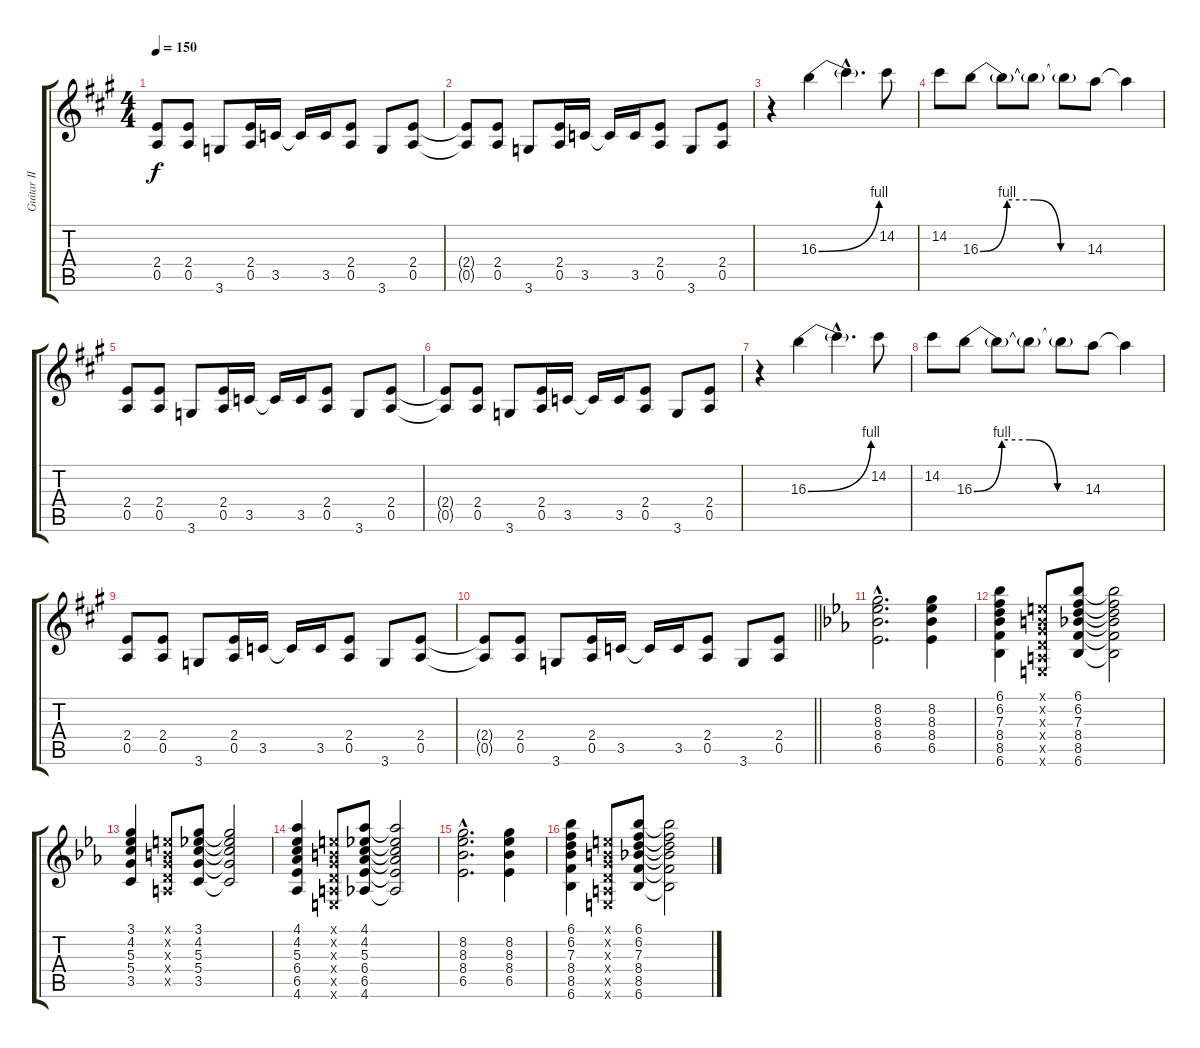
\track ("Guitar II" "Guitar II") {instrument distortionguitar}
\staff {score tabs}
\tuning (E4 B3 G3 D3 A2 E2) {hide}
\ts (4 4)
\tempo 150
\clef g2
\ks a
(2.4 0.5).8{dy f} (2.4 0.5).8 3.6.8 (2.4 0.5).16 3.5.16 3.5{t}.16 3.5.16 (2.4 0.5).8 3.6.8 (2.4 0.5).8 |
(2.4{t} 0.5{t}).8 (2.4 0.5).8 3.6.8 (2.4 0.5).16 3.5.16 3.5{t}.16 3.5.16 (2.4 0.5).8 3.6.8 (2.4 0.5).8 |
r.4 16.3{be (bend 0 0 60 4)}.4 16.3{hac t}.4{d} 14.2.8 |
14.2.8 16.3{be (custom 0 0 15 4 30 4 45 0 60 0)}.8 16.3{t}.8 16.3{t}.8 16.3{t}.8 14.3.8 14.3{t}.4 |
(2.4 0.5).8 (2.4 0.5).8 3.6.8 (2.4 0.5).16 3.5.16 3.5{t}.16 3.5.16 (2.4 0.5).8 3.6.8 (2.4 0.5).8 |
(2.4{t} 0.5{t}).8 (2.4 0.5).8 3.6.8 (2.4 0.5).16 3.5.16 3.5{t}.16 3.5.16 (2.4 0.5).8 3.6.8 (2.4 0.5).8 |
r.4 16.3{be (bend 0 0 60 4)}.4 16.3{hac t}.4{d} 14.2.8 |
14.2.8 16.3{be (custom 0 0 15 4 30 4 45 0 60 0)}.8 16.3{t}.8 16.3{t}.8 16.3{t}.8 14.3.8 14.3{t}.4 |
(2.4 0.5).8 (2.4 0.5).8 3.6.8 (2.4 0.5).16 3.5.16 3.5{t}.16 3.5.16 (2.4 0.5).8 3.6.8 (2.4 0.5).8 |
\barLineRight lightlight
(2.4{t} 0.5{t}).8 (2.4 0.5).8 3.6.8 (2.4 0.5).16 3.5.16 3.5{t}.16 3.5.16 (2.4 0.5).8 3.6.8 (2.4 0.5).8 |
\ks eb
(8.2{hac} 8.3{hac} 8.4{hac} 6.5{hac}).2{d volume 10} (8.2 8.3 8.4 6.5).4 |
(6.1 6.2 7.3 8.4 8.5 6.6).4 (0.1{x} 0.2{x} 0.3{x} 0.4{x} 0.5{x} 0.6{x}).8 (6.1 6.2 7.3 8.4 8.5 6.6).8 (6.1{t} 6.2{t} 7.3{t} 8.4{t} 8.5{t} 6.6{t}).2 |
(3.1 4.2 5.3 5.4 3.5).4 (0.1{x} 0.2{x} 0.3{x} 0.4{x} 0.5{x}).8 (3.1 4.2 5.3 5.4 3.5).8 (3.1{t} 4.2{t} 5.3{t} 5.4{t} 3.5{t}).2 |
(4.1 4.2 5.3 6.4 6.5 4.6).4 (0.1{x} 0.2{x} 0.3{x} 0.4{x} 0.5{x} 0.6{x}).8 (4.1 4.2 5.3 6.4 6.5 4.6).8 (4.1{t} 4.2{t} 5.3{t} 6.4{t} 6.5{t} 4.6{t}).2 |
(8.2{hac} 8.3{hac} 8.4{hac} 6.5{hac}).2{d} (8.2 8.3 8.4 6.5).4 |
(6.1 6.2 7.3 8.4 8.5 6.6).4 (0.1{x} 0.2{x} 0.3{x} 0.4{x} 0.5{x} 0.6{x}).8 (6.1 6.2 7.3 8.4 8.5 6.6).8 (6.1{t} 6.2{t} 7.3{t} 8.4{t} 8.5{t} 6.6{t}).2
